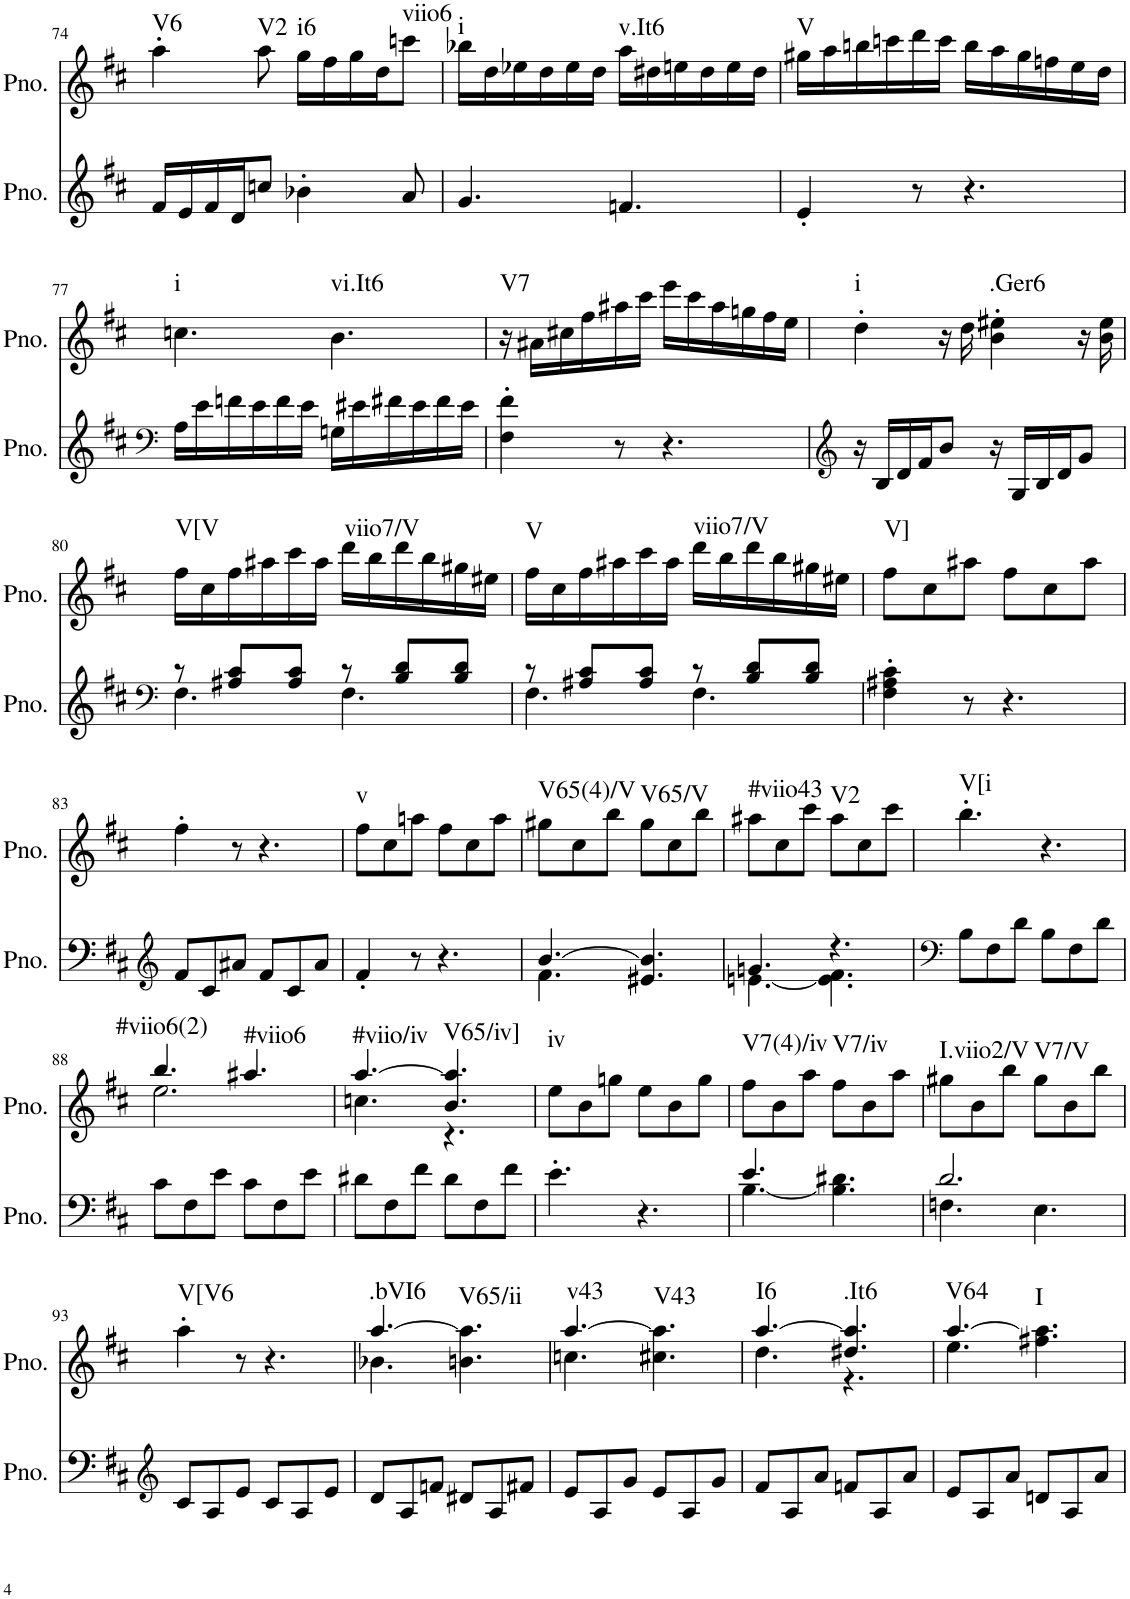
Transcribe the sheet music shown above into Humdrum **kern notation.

**kern	**kern	**harte
*part2	*part1	*part1
*staff2	*staff1	*
*I"Piano, unbenannt	*I"Piano, unbenannt	*
*I'Pno.	*I'Pno.	*
!!LO:PB:g=z
*clefG2	*clefG2	*
*k[f#c#]	*k[f#c#]	*
*M6/8	*M6/8	*
=74	=74	=74
!	!	!LO:H:kt=V6
16f#/LL	4aa'\	N
16e/	.	.
16f#/	.	.
16d/J	.	.
!	!	!LO:H:kt=V2
8ccn/J	8aa\	N
!	!	!LO:H:kt=i6
4b-X'\	16gg\LL	N
.	16ff#\	.
.	16gg\	.
.	16dd\J	.
!	!	!LO:H:kt=viio6
8a/	8cccn\J	N
=75	=75	=75
!	!	!LO:H:kt=i
4.g/	16bb-X\LL	N
.	16dd\	.
.	16ee-X\	.
.	16dd\	.
.	16ee-\	.
.	16dd\JJ	.
!	!	!LO:H:kt=v.It6
4.fn/	16aa\LL	N
.	16dd#X\	.
.	16een\	.
.	16dd#\	.
.	16ee\	.
.	16dd#\JJ	.
=76	=76	=76
!	!	!LO:H:kt=V
4e'/	16gg#X\LL	N
.	16aa\	.
.	16bbn\	.
.	16cccn\	.
8r	16ddd\	.
.	16ccc\JJ	.
4.r	16bb\LL	.
.	16aa\	.
.	16gg#\	.
.	16ffn\	.
.	16ee\	.
.	16dd\JJ	.
!!LO:LB:g=z
=77	=77	=77
*clefF4	*	*
!	!	!LO:H:kt=i
16A\LL	4.ccn\	N
16e\	.	.
16fn\	.	.
16e\	.	.
16f\	.	.
16e\JJ	.	.
!	!	!LO:H:kt=vi.It6
16Gn\LL	4.b\	N
16e#X\	.	.
16f#X\	.	.
16e#\	.	.
16f#\	.	.
16e#\JJ	.	.
=78	=78	=78
!	!	!LO:H:kt=V7
4F#\' 4f#\'	16r	N
.	16a#X\LL	.
.	16cc#X\	.
.	16ff#\	.
8r	16aa#X\	.
.	16ccc#\JJ	.
4.r	16eee\LL	.
.	16ccc#\	.
.	16aa#\	.
.	16ggn\	.
.	16ff#\	.
.	16ee\JJ	.
=79	=79	=79
*clefG2	*	*
!	!	!LO:H:kt=i
16r	4dd'\	N
16B/LL	.	.
16d/	.	.
16f#/J	.	.
8b/J	16r	.
.	16dd\	.
!	!	!LO:H:kt=.Ger6
16r	4b\' 4ee#X\'	N
16G/LL	.	.
16B/	.	.
16d/J	.	.
8g/J	16r	.
.	16b\ 16ee#\	.
!!LO:LB:g=z
=80	=80	=80
*clefF4	*	*
*^	*	*
!	!	!	!LO:H:kt=V[V
8r	4.F#\	16ff#\LL	N
.	.	16cc#\	.
8A#X/ 8c#/L	.	16ff#\	.
.	.	16aa#X\	.
8A#/ 8c#/J	.	16ccc#\	.
.	.	16aa#\JJ	.
!	!	!	!LO:H:kt=viio7/V
8r	4.F#\	16ddd\LL	N
.	.	16bb\	.
8B/ 8d/L	.	16ddd\	.
.	.	16bb\	.
8B/ 8d/J	.	16gg#X\	.
.	.	16ee#X\JJ	.
=81	=81	=81	=81
!	!	!	!LO:H:kt=V
8r	4.F#\	16ff#\LL	N
.	.	16cc#\	.
8A#X/ 8c#/L	.	16ff#\	.
.	.	16aa#X\	.
8A#/ 8c#/J	.	16ccc#\	.
.	.	16aa#\JJ	.
!	!	!	!LO:H:kt=viio7/V
8r	4.F#\	16ddd\LL	N
.	.	16bb\	.
8B/ 8d/L	.	16ddd\	.
.	.	16bb\	.
8B/ 8d/J	.	16gg#X\	.
.	.	16ee#X\JJ	.
*v	*v	*	*
=82	=82	=82
!	!	!LO:H:kt=V]
4F#\' 4A#X\' 4c#\'	8ff#\L	N
.	8cc#\	.
8r	8aa#X\J	.
4.r	8ff#\L	.
.	8cc#\	.
.	8aa#\J	.
!!LO:LB:g=z
=83	=83	=83
*clefG2	*	*
8f#/L	4ff#'\	.
8c#/	.	.
8a#X/J	8r	.
8f#/L	4.r	.
8c#/	.	.
8a#/J	.	.
=84	=84	=84
!	!	!LO:H:kt=v
4f#'/	8ff#\L	N
.	8cc#\	.
8r	8aan\J	.
4.r	8ff#\L	.
.	8cc#\	.
.	8aa\J	.
=85	=85	=85
*^	*	*
!	!	!	!LO:H:kt=V65(4)/V
[4.b/	4.f#\	8gg#X\L	N
.	.	8cc#\	.
.	.	8bb\J	.
!	!	!	!LO:H:kt=V65/V
4.e#X/ 4.b/]	4.ryy	8gg#\L	N
.	.	8cc#\	.
.	.	8bb\J	.
=86	=86	=86	=86
!	!	!	!LO:H:kt=#viio43
4.gn/	[4.en\	8aa#X\L	N
.	.	8cc#\	.
.	.	8ccc#\J	.
!	!	!	!LO:H:kt=V2
4.r	4.e\] 4.f#\	8aa#\L	N
.	.	8cc#\	.
.	.	8ccc#\J	.
*v	*v	*	*
=87	=87	=87
*clefF4	*	*
!	!	!LO:H:kt=V[i
8B\L	4.bb'\	N
8F#\	.	.
8d\J	.	.
8B\L	4.r	.
8F#\	.	.
8d\J	.	.
!!LO:LB:g=z
=88	=88	=88
*	*^	*
!	!	!	!LO:H:kt=#viio6(2)
8c#\L	4.bb/	2.ee\	N
8F#\	.	.	.
8e\J	.	.	.
!	!	!	!LO:H:kt=#viio6
8c#\L	4.aa#X/	.	N
8F#\	.	.	.
8e\J	.	.	.
=89	=89	=89	=89
!	!	!	!LO:H:kt=#viio/iv
8d#X\L	[4.aa/	4.ccn\	N
8F#\	.	.	.
8f#\J	.	.	.
!	!	!	!LO:H:kt=V65/iv]
8d#\L	4.b/ 4.aa/]	4.r	N
8F#\	.	.	.
8f#\J	.	.	.
*	*v	*v	*
=90	=90	=90
!	!	!LO:H:kt=iv
4.e'\	8ee\L	N
.	8b\	.
.	8ggn\J	.
4.r	8ee\L	.
.	8b\	.
.	8gg\J	.
=91	=91	=91
*^	*	*
!	!	!	!LO:H:kt=V7(4)/iv
4.e/	[4.B\	8ff#\L	N
.	.	8b\	.
.	.	8aa\J	.
!	!	!	!LO:H:kt=V7/iv
4.ryy	4.B\] 4.d#X\	8ff#\L	N
.	.	8b\	.
.	.	8aa\J	.
=92	=92	=92	=92
!	!	!	!LO:H:kt=I.viio2/V
2.d/	4.Fn\	8gg#X\L	N
.	.	8b\	.
.	.	8bb\J	.
!	!	!	!LO:H:kt=V7/V
.	4.E\	8gg#\L	N
.	.	8b\	.
.	.	8bb\J	.
*v	*v	*	*
!!LO:LB:g=z
=93	=93	=93
*clefG2	*	*
!	!	!LO:H:kt=V[V6
8c#/L	4aa'\	N
8A/	.	.
8e/J	8r	.
8c#/L	4.r	.
8A/	.	.
8e/J	.	.
=94	=94	=94
*	*^	*
!	!	!	!LO:H:kt=.bVI6
8d/L	[4.aa/	4.b-X\	N
8A/	.	.	.
8fn/J	.	.	.
!	!	!	!LO:H:kt=V65/ii
8d#X/L	4.bn\ 4.aa\]	4.ryy	N
8A/	.	.	.
8f#X/J	.	.	.
=95	=95	=95	=95
!	!	!	!LO:H:kt=v43
8e/L	[4.aa/	4.ccn\	N
8A/	.	.	.
8g/J	.	.	.
!	!	!	!LO:H:kt=V43
8e/L	4.cc#X\ 4.aa\]	4.ryy	N
8A/	.	.	.
8g/J	.	.	.
=96	=96	=96	=96
!	!	!	!LO:H:kt=I6
8f#/L	[4.aa/	4.dd\	N
8A/	.	.	.
8a/J	.	.	.
!	!	!	!LO:H:kt=.It6
8fn/L	4.dd#X/ 4.aa/]	4.r	N
8A/	.	.	.
8a/J	.	.	.
=97	=97	=97	=97
!	!	!	!LO:H:kt=V64
8e/L	[4.aa/	4.ee\	N
8A/	.	.	.
8a/J	.	.	.
!	!	!	!LO:H:kt=I
8dn/L	4.ff#X\ 4.aa\]	4.ryy	N
8A/	.	.	.
8a/J	.	.	.
*	*v	*v	*
=	=	=
*-	*-	*-
